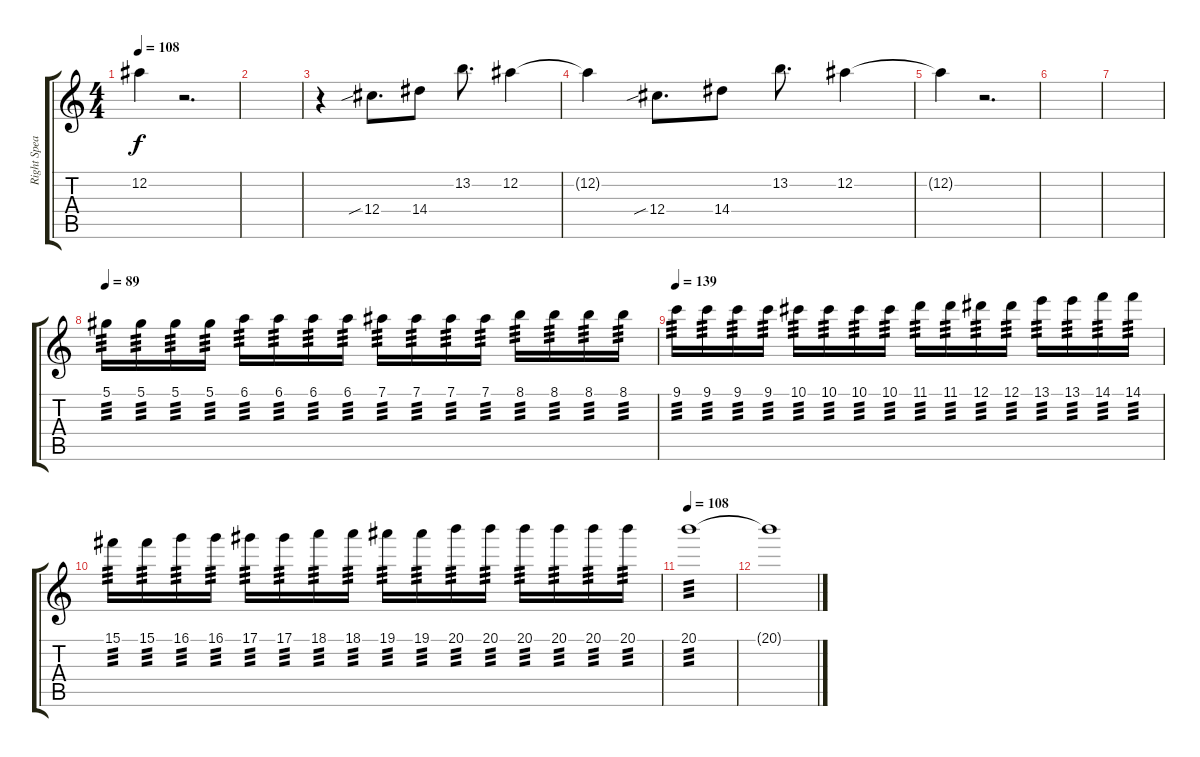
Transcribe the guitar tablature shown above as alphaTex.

\track ("Right Speaker 2" "Right Spea") {instrument distortionguitar}
\staff {score tabs}
\tuning (Eb4 Bb3 Gb3 Db3 Ab2 Eb2) {hide}
\ts (4 4)
\tempo 108
\clef g2
\ks c
12.2{t}.4{dy f} r.2{d} |
|
r.4 12.4{sib}.8{d} 14.4.8 13.2.8{d} 12.2.4 |
12.2{t}.4 12.4{sib}.8{d} 14.4.8 13.2.8{d} 12.2.4 |
12.2{t}.4 r.2{d} |
|
|
\tempo 89
5.1.16{tp 3} 5.1.16{tp 3} 5.1.16{tp 3} 5.1.16{tp 3} 6.1.16{tp 3} 6.1.16{tp 3} 6.1.16{tp 3} 6.1.16{tp 3} 7.1.16{tp 3} 7.1.16{tp 3} 7.1.16{tp 3} 7.1.16{tp 3} 8.1.16{tp 3} 8.1.16{tp 3} 8.1.16{tp 3} 8.1.16{tp 3} |
\tempo 139
9.1.16{tp 3} 9.1.16{tp 3} 9.1.16{tp 3} 9.1.16{tp 3} 10.1.16{tp 3} 10.1.16{tp 3} 10.1.16{tp 3} 10.1.16{tp 3} 11.1.16{tp 3} 11.1.16{tp 3} 12.1.16{tp 3} 12.1.16{tp 3} 13.1.16{tp 3} 13.1.16{tp 3} 14.1.16{tp 3} 14.1.16{tp 3} |
15.1.16{tp 3} 15.1.16{tp 3} 16.1.16{tp 3} 16.1.16{tp 3} 17.1.16{tp 3} 17.1.16{tp 3} 18.1.16{tp 3} 18.1.16{tp 3} 19.1.16{tp 3} 19.1.16{tp 3} 20.1.16{tp 3} 20.1.16{tp 3} 20.1.16{tp 3} 20.1.16{tp 3} 20.1.16{tp 3} 20.1.16{tp 3} |
\tempo 108
20.1.1{tp 3} |
20.1{t}.1
